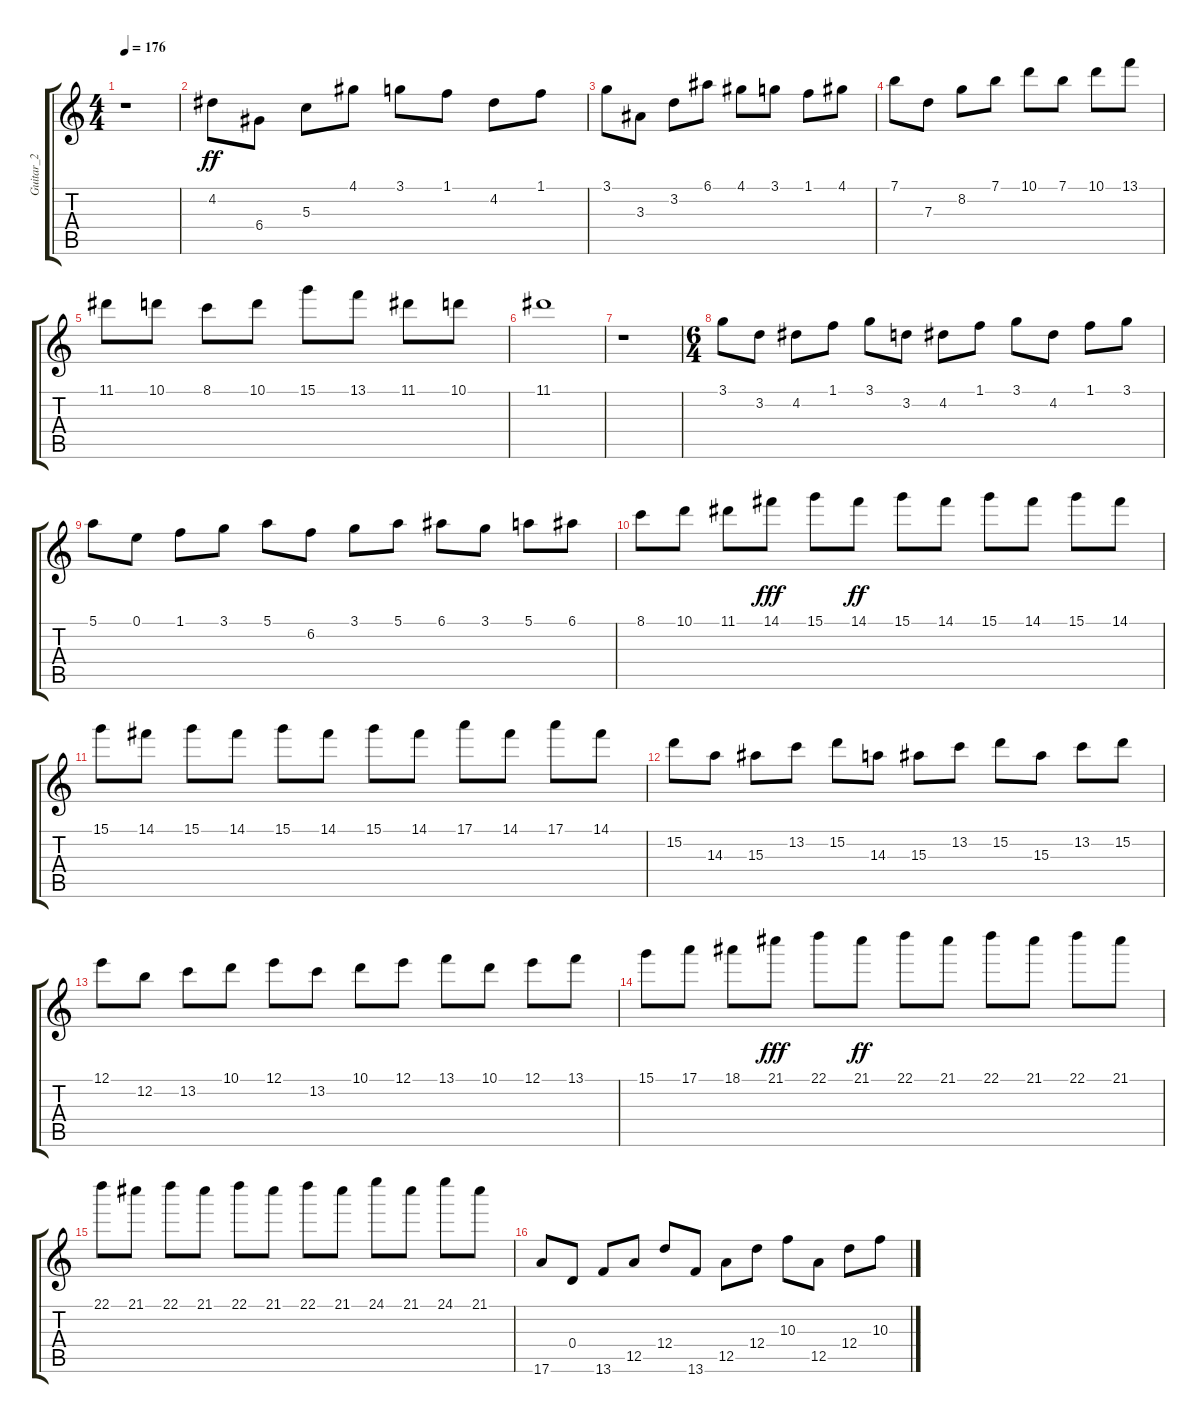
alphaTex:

\track ("Guitar_2" "Guitar_2") {instrument acousticguitarsteel}
\staff {score tabs}
\tuning (E4 B3 G3 D3 A2 E2) {hide}
\ts (4 4)
\tempo 176
\clef g2
\ks c
r.1{dy ff} |
4.2.8 6.4.8 5.3.8 4.1.8 3.1.8 1.1.8 4.2.8 1.1.8 |
3.1.8 3.3.8 3.2.8 6.1.8 4.1.8 3.1.8 1.1.8 4.1.8 |
7.1.8 7.3.8 8.2.8 7.1.8 10.1.8 7.1.8 10.1.8 13.1.8 |
11.1.8 10.1.8 8.1.8 10.1.8 15.1.8 13.1.8 11.1.8 10.1.8 |
11.1.1 |
r.1 |
\ts (6 4)
3.1.8{balance 4} 3.2.8 4.2.8 1.1.8 3.1.8 3.2.8{balance 4} 4.2.8 1.1.8 3.1.8 4.2.8 1.1.8 3.1.8 |
5.1.8{balance 4} 0.1.8 1.1.8 3.1.8 5.1.8 6.2.8 3.1.8{balance 4} 5.1.8 6.1.8 3.1.8 5.1.8 6.1.8 |
8.1.8{balance 5} 10.1.8 11.1.8 14.1.8{dy fff} 15.1.8 14.1.8{dy ff} 15.1.8{balance 5} 14.1.8 15.1.8 14.1.8 15.1.8 14.1.8 |
15.1.8 14.1.8 15.1.8 14.1.8 15.1.8 14.1.8 15.1.8 14.1.8 17.1.8 14.1.8 17.1.8 14.1.8 |
15.2.8 14.3.8 15.3.8 13.2.8 15.2.8 14.3.8{balance 5} 15.3.8 13.2.8 15.2.8 15.3.8 13.2.8 15.2.8 |
12.1.8{balance 5} 12.2.8 13.2.8 10.1.8 12.1.8 13.2.8 10.1.8{balance 6} 12.1.8 13.1.8 10.1.8 12.1.8 13.1.8 |
15.1.8{balance 6} 17.1.8 18.1.8 21.1.8{dy fff} 22.1.8 21.1.8{dy ff} 22.1.8{balance 6} 21.1.8 22.1.8 21.1.8 22.1.8 21.1.8 |
22.1.8{balance 6} 21.1.8 22.1.8 21.1.8 22.1.8 21.1.8 22.1.8{balance 7} 21.1.8 24.1.8 21.1.8 24.1.8 21.1.8 |
17.6.8{balance 3} 0.4.8 13.6.8 12.5.8 12.4.8 13.6.8 12.5.8{balance 4} 12.4.8 10.3.8 12.5.8 12.4.8 10.3.8
